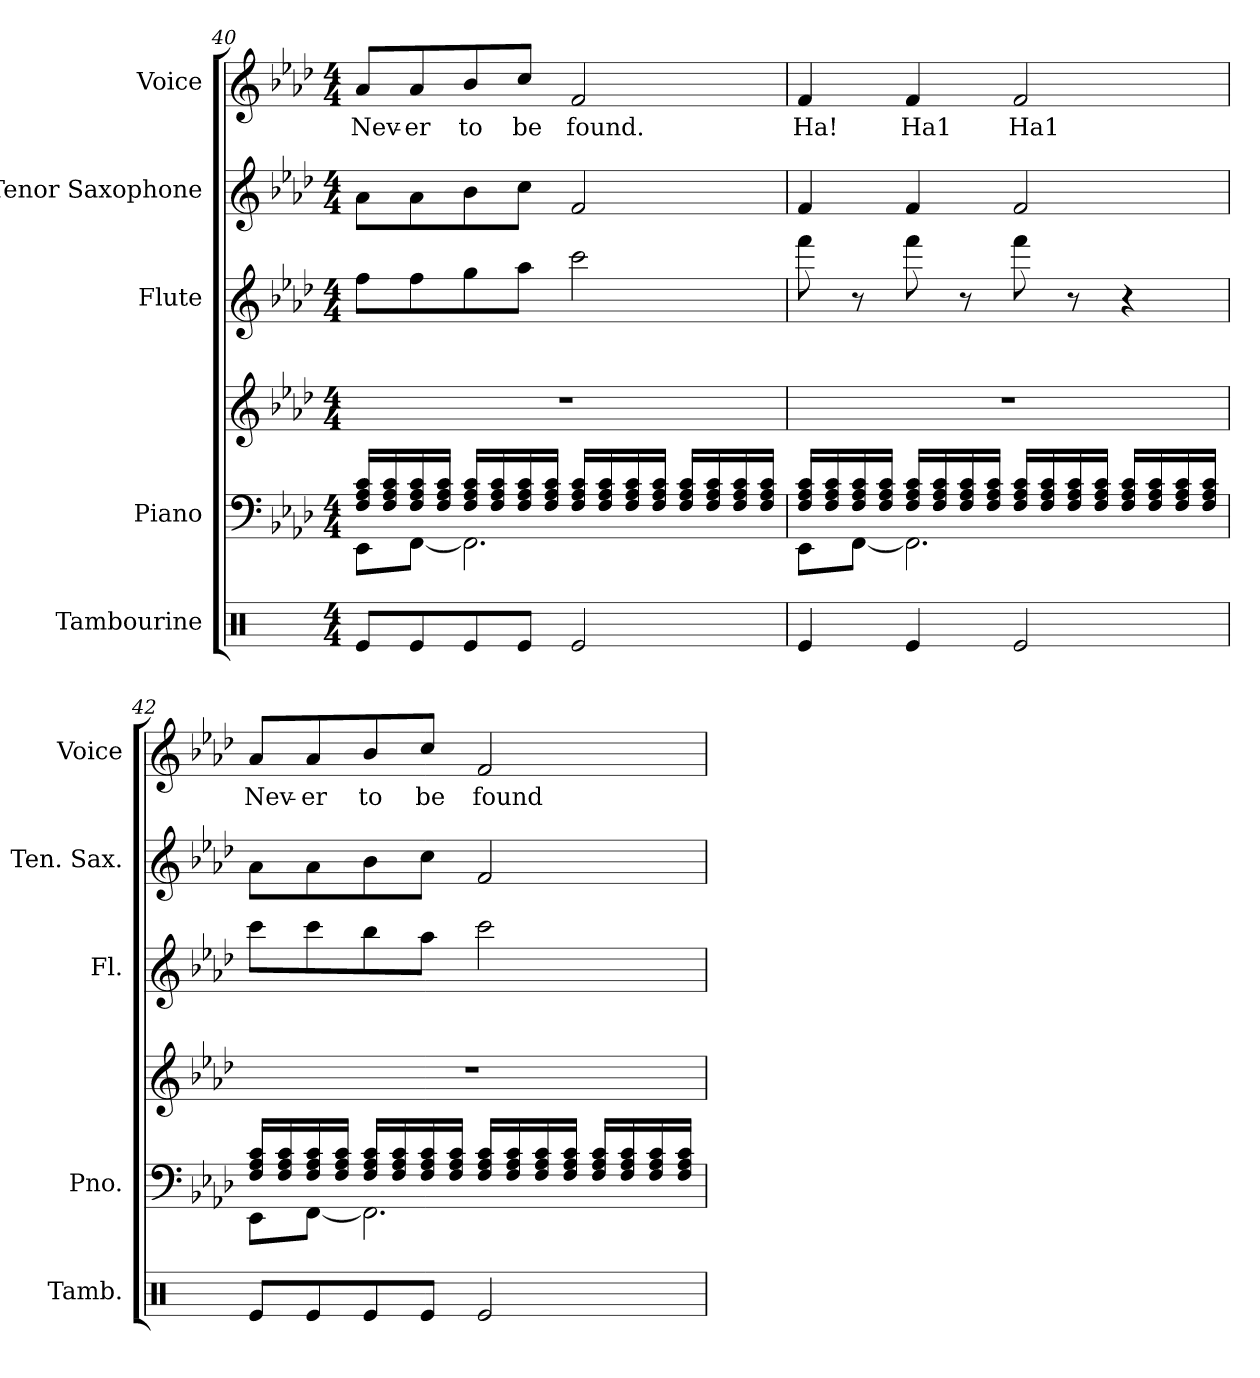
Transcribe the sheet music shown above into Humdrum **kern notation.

**kern	**kern	**kern	**kern	**kern	**kern	**text
*part5	*part4	*part4	*part3	*part2	*part1	*part1
*staff6	*staff5	*staff4	*staff3	*staff2	*staff1	*staff1
*I"Tambourine	*I"Piano	*	*I"Flute	*I"Tenor Saxophone	*I"Voice	*
*I'Tamb.	*I'Pno.	*	*I'Fl.	*I'Ten. Sax.	*I'Voice	*
!!LO:LB:g=z
*clefX	*clefF4	*clefG2	*clefG2	*clefG2	*clefG2	*
*	*	*	*	*ITrd8c14	*	*
*k[]	*k[b-e-a-d-]	*k[b-e-a-d-]	*k[b-e-a-d-]	*k[b-e-a-d-]	*k[b-e-a-d-]	*
*C:	*A-:	*A-:	*A-:	*A-:	*A-:	*
*M4/4	*M4/4	*M4/4	*M4/4	*M4/4	*M4/4	*
=40	=40	=40	=40	=40	=40	=40
*	*^	*	*	*	*	*
!	!	!	!	!	!	!	!LO:LY:b:color=#000000
8Rei/L	16Fi/ 16A-i 16ciLL	8EE-i\L	1r	8ffi\L	8A-i\L	8a-i/L	Nev-
.	16Fi/ 16A-i 16ci	.	.	.	.	.	.
!	!	!	!	!	!	!	!LO:LY:b:color=#000000
8Rei/	16Fi/ 16A-i 16ci	[8FFi\J	.	8ffi\	8A-i\	8a-i/	-er
.	16Fi/ 16A-i 16ciJJ	.	.	.	.	.	.
!	!	!	!	!	!	!	!LO:LY:b:color=#000000
8Rei/	16Fi/ 16A-i 16ciLL	2.FFi\]	.	8ggi\	8B-i\	8b-i/	to
.	16Fi/ 16A-i 16ci	.	.	.	.	.	.
!	!	!	!	!	!	!	!LO:LY:b:color=#000000
8Rei/J	16Fi/ 16A-i 16ci	.	.	8aa-i\J	8ci\J	8cci/J	be
.	16Fi/ 16A-i 16ciJJ	.	.	.	.	.	.
!	!	!	!	!	!	!	!LO:LY:b:color=#000000
2Rei/	16Fi/ 16A-i 16ciLL	.	.	2ccci\	2Fi/	2fi/	found.
.	16Fi/ 16A-i 16ci	.	.	.	.	.	.
.	16Fi/ 16A-i 16ci	.	.	.	.	.	.
.	16Fi/ 16A-i 16ciJJ	.	.	.	.	.	.
.	16Fi/ 16A-i 16ciLL	.	.	.	.	.	.
.	16Fi/ 16A-i 16ci	.	.	.	.	.	.
.	16Fi/ 16A-i 16ci	.	.	.	.	.	.
.	16Fi/ 16A-i 16ciJJ	.	.	.	.	.	.
=41	=41	=41	=41	=41	=41	=41	=41
!	!	!	!	!	!	!	!LO:LY:b:color=#000000
4Rei/	16Fi/ 16A-i 16ciLL	8EE-i\L	1r	8fffi\	4Fi/	4fi/	Ha!
.	16Fi/ 16A-i 16ci	.	.	.	.	.	.
.	16Fi/ 16A-i 16ci	[8FFi\J	.	8r	.	.	.
.	16Fi/ 16A-i 16ciJJ	.	.	.	.	.	.
!	!	!	!	!	!	!	!LO:LY:b:color=#000000
4Rei/	16Fi/ 16A-i 16ciLL	2.FFi\]	.	8fffi\	4Fi/	4fi/	Ha1
.	16Fi/ 16A-i 16ci	.	.	.	.	.	.
.	16Fi/ 16A-i 16ci	.	.	8r	.	.	.
.	16Fi/ 16A-i 16ciJJ	.	.	.	.	.	.
!	!	!	!	!	!	!	!LO:LY:b:color=#000000
2Rei/	16Fi/ 16A-i 16ciLL	.	.	8fffi\	2Fi/	2fi/	Ha1
.	16Fi/ 16A-i 16ci	.	.	.	.	.	.
.	16Fi/ 16A-i 16ci	.	.	8r	.	.	.
.	16Fi/ 16A-i 16ciJJ	.	.	.	.	.	.
.	16Fi/ 16A-i 16ciLL	.	.	4r	.	.	.
.	16Fi/ 16A-i 16ci	.	.	.	.	.	.
.	16Fi/ 16A-i 16ci	.	.	.	.	.	.
.	16Fi/ 16A-i 16ciJJ	.	.	.	.	.	.
!!LO:LB:g=z
=42	=42	=42	=42	=42	=42	=42	=42
!	!	!	!	!	!	!	!LO:LY:b:color=#000000
8Rei/L	16Fi/ 16A-i 16ciLL	8EE-i\L	1r	8ccci\L	8A-i\L	8a-i/L	Nev-
.	16Fi/ 16A-i 16ci	.	.	.	.	.	.
!	!	!	!	!	!	!	!LO:LY:b:color=#000000
8Rei/	16Fi/ 16A-i 16ci	[8FFi\J	.	8ccci\	8A-i\	8a-i/	-er
.	16Fi/ 16A-i 16ciJJ	.	.	.	.	.	.
!	!	!	!	!	!	!	!LO:LY:b:color=#000000
8Rei/	16Fi/ 16A-i 16ciLL	2.FFi\]	.	8bb-i\	8B-i\	8b-i/	to
.	16Fi/ 16A-i 16ci	.	.	.	.	.	.
!	!	!	!	!	!	!	!LO:LY:b:color=#000000
8Rei/J	16Fi/ 16A-i 16ci	.	.	8aa-i\J	8ci\J	8cci/J	be
.	16Fi/ 16A-i 16ciJJ	.	.	.	.	.	.
!	!	!	!	!	!	!	!LO:LY:b:color=#000000
2Rei/	16Fi/ 16A-i 16ciLL	.	.	2ccci\	2Fi/	2fi/	found
.	16Fi/ 16A-i 16ci	.	.	.	.	.	.
.	16Fi/ 16A-i 16ci	.	.	.	.	.	.
.	16Fi/ 16A-i 16ciJJ	.	.	.	.	.	.
.	16Fi/ 16A-i 16ciLL	.	.	.	.	.	.
.	16Fi/ 16A-i 16ci	.	.	.	.	.	.
.	16Fi/ 16A-i 16ci	.	.	.	.	.	.
.	16Fi/ 16A-i 16ciJJ	.	.	.	.	.	.
*	*v	*v	*	*	*	*	*
=	=	=	=	=	=	=
*-	*-	*-	*-	*-	*-	*-
